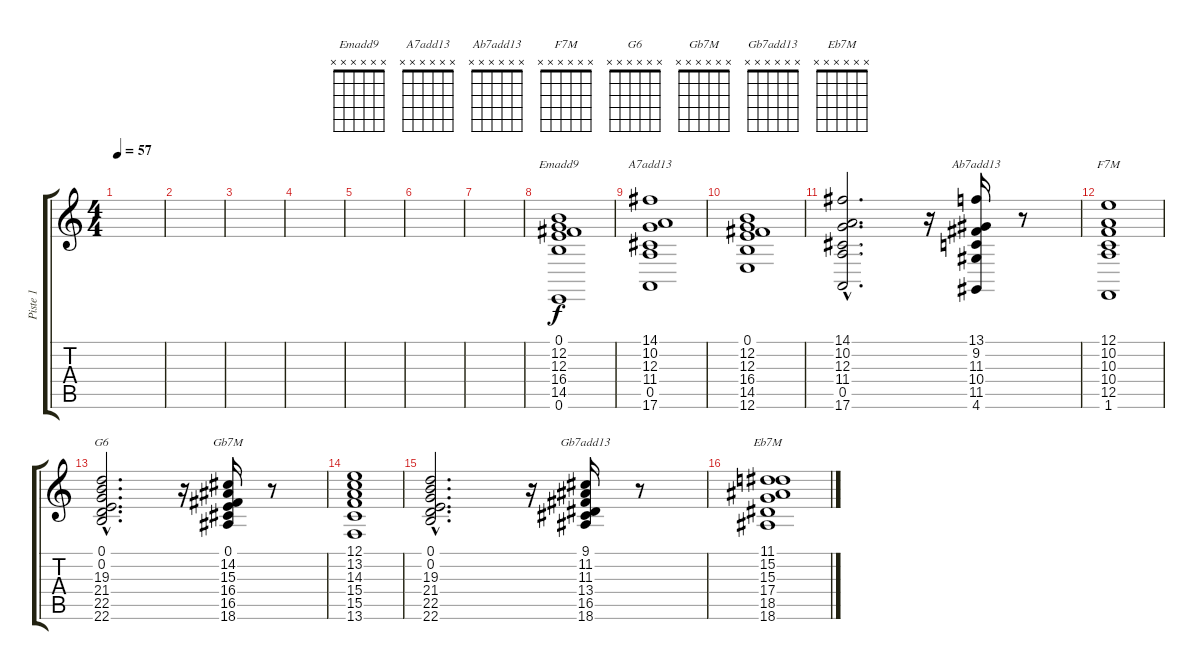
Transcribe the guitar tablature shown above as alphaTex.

\track ("Piste 1" "Piste 1") {instrument rockorgan}
\staff {score tabs}
\tuning (E4 B3 G3 D3 A2 E2) {hide}
\chord ("Emadd9" x x x x x x) {firstfret 0}
\chord ("A7add13" x x x x x x) {firstfret 0}
\chord ("Ab7add13" x x x x x x) {firstfret 0}
\chord ("F7M" x x x x x x) {firstfret 0}
\chord ("G6" x x x x x x) {firstfret 0}
\chord ("Gb7M" x x x x x x) {firstfret 0}
\chord ("Gb7add13" x x x x x x) {firstfret 0}
\chord ("Eb7M" x x x x x x) {firstfret 0}
\ts (4 4)
\tempo 57
\clef g2
\ks c
|
|
|
|
|
|
|
(0.1 12.2 12.3 16.4 14.5 0.6).1{ch "Emadd9"} |
(14.1 10.2 12.3 11.4 0.5 17.6).1{ch "A7add13"} |
(0.1 12.2 12.3 16.4 14.5 12.6).1 |
(14.1{hac} 10.2{hac} 12.3{hac} 11.4{hac} 0.5{hac} 17.6{hac}).2{d} r.16 (13.1 9.2 11.3 10.4 11.5 4.6).16{ch "Ab7add13"} r.8 |
(12.1 10.2 10.3 10.4 12.5 1.6).1{ch "F7M"} |
(0.1{hac} 0.2{hac} 19.3{hac} 21.4{hac} 22.5{hac} 22.6{hac}).2{d ch "G6"} r.16 (0.1 14.2 15.3 16.4 16.5 18.6).16{ch "Gb7M"} r.8 |
(12.1 13.2 14.3 15.4 15.5 13.6).1 |
(0.1{hac} 0.2{hac} 19.3{hac} 21.4{hac} 22.5{hac} 22.6{hac}).2{d} r.16 (9.1 11.2 11.3 13.4 16.5 18.6).16{ch "Gb7add13"} r.8 |
(11.1 15.2 15.3 17.4 18.5 18.6).1{ch "Eb7M"}
